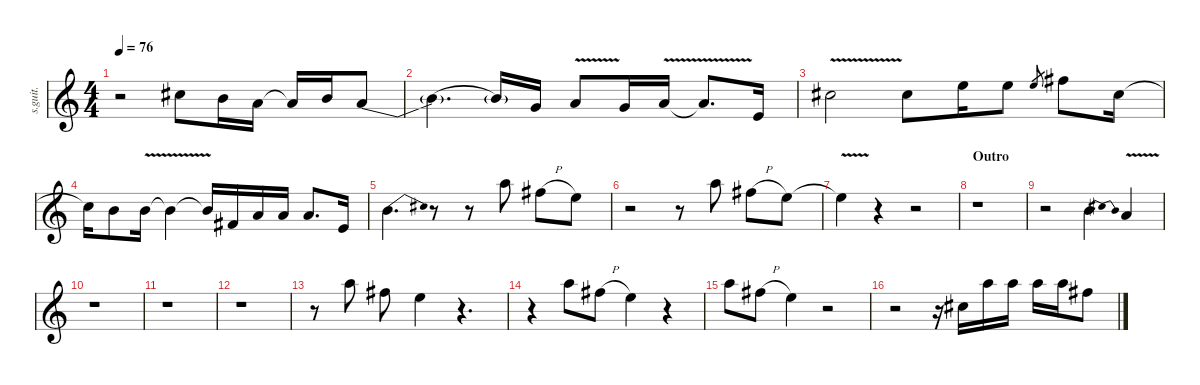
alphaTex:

\defaultSystemsLayout 4
\hideDynamics
\bracketExtendMode nobrackets
\otherSystemsTrackNameOrientation horizontal
\track ("Voice" "s.guit.") {mute instrument acousticguitarsteel}
\staff {score}
\tuning (E4 B3 G3 D3 A2 E2)
\ts (4 4)
\tempo 76
\clef g2
\ks c
r.2{dy ff beam Down} 6.3{acc #}.8{beam Down} 4.3.16{beam Down} 2.3.16{beam Down} 2.3{t}.16{dy f beam Up} 4.3.16{dy ff beam Up} 2.3{be (bend 0 0 60 4)}.8{beam Up} |
2.3{be (hold 0 4 60 4) t}.4{d beam Down} 2.3{be (hold 0 4 60 4) t}.16{beam Up} 0.3.16{beam Up} 2.3{v}.8{beam Up} 0.3.16{beam Up} 2.3{v}.16{beam Up} 2.3{v t}.8{d beam Up} 2.4.16{beam Up} |
2.2{v acc #}.2{beam Down} 6.3{acc #}.8{beam Down} 9.3.16{beam Down} 9.3.8{beam Down} 9.3.8{gr dy mf beam Up} 11.3{acc #}.8{dy ff beam Down} 11.4{acc #}.16{beam Down} |
11.4{t acc #}.16{beam Down} 9.4.8{beam Down} 9.4{v}.16{beam Down} 9.4{v t}.4{beam Down} 9.4{v t}.16{beam Up} 9.5{acc #}.16{beam Up} 7.4.16{beam Up} 7.4.16{beam Up} 7.4.8{d beam Up} 7.5.16{beam Up} |
9.4{be (bend 0 0 30 4)}.4{d beam Down} r.8{beam Down} r.8{beam Down} 10.2.8{beam Down} 11.3{h acc #}.8{beam Down} 9.3.8{beam Down} |
r.2{beam Down} r.8{beam Down} 10.2.8{beam Down} 11.3{h acc #}.8{beam Down} 9.3.8{beam Down} |
9.3{v t}.4{beam Down} r.4{beam Down} r.2{beam Down} |
\section ("" "Outro")
r.1{beam Down} |
r.2{beam Down} 14.5{be (bendrelease 0 0 15 4 30 4 45 0)}.4{beam Down} 12.5{v}.4{beam Up} |
r.1{beam Down} |
r.1{beam Down} |
r.1{beam Down} |
r.8{beam Down} 10.2.8{beam Down} 11.3{acc #}.8{beam Down} 9.3.4{beam Down} r.4{d beam Down} |
r.4{beam Down} 10.2.8{beam Down} 11.3{h acc #}.8{beam Down} 9.3.4{beam Down} r.4{beam Down} |
10.2.8{beam Down} 11.3{h acc #}.8{beam Down} 9.3.4{beam Down} r.2{beam Down} |
r.2{beam Down} r.16{beam Down} 11.4{acc #}.16{beam Down} 10.2.16{beam Down} 10.2.16{beam Down} 10.2.16{beam Down} 10.2.16{beam Down} 11.3{acc #}.8{beam Down}
